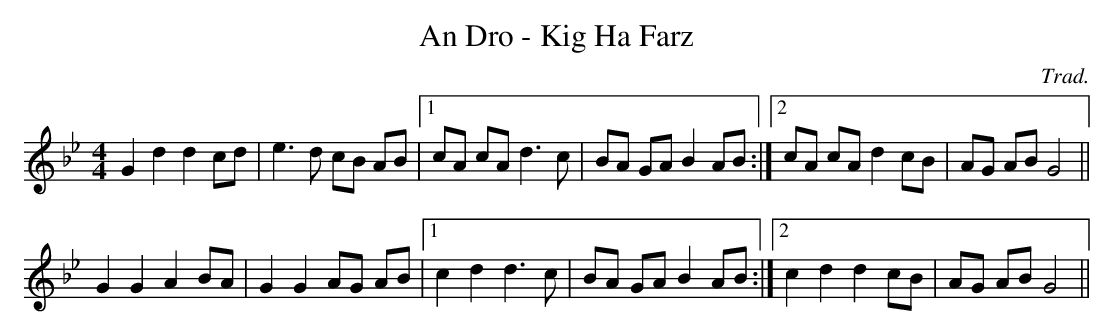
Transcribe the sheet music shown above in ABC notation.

X:1
T:An Dro - Kig Ha Farz
C:Trad.
L:1/4
M:4/4
K:Bb
K:Bb % transposed from C
Gddc/2d/2|e>d c/2B/2 A/2B/2|1 c/2A/2 c/2A/2 d>c|B/2A/2 G/2A/2BA/2B/2:|2c/2A/2 c/2A/2 dc/2B/2|A/2G/2 A/2B/2 G2||!
GGAB/2A/2|GGA/2G/2 A/2B/2|1 cdd>c|B/2A/2 G/2A/2 BA/2B/2:|2cddc/2B/2|A/2G/2 A/2B/2 G2||!
